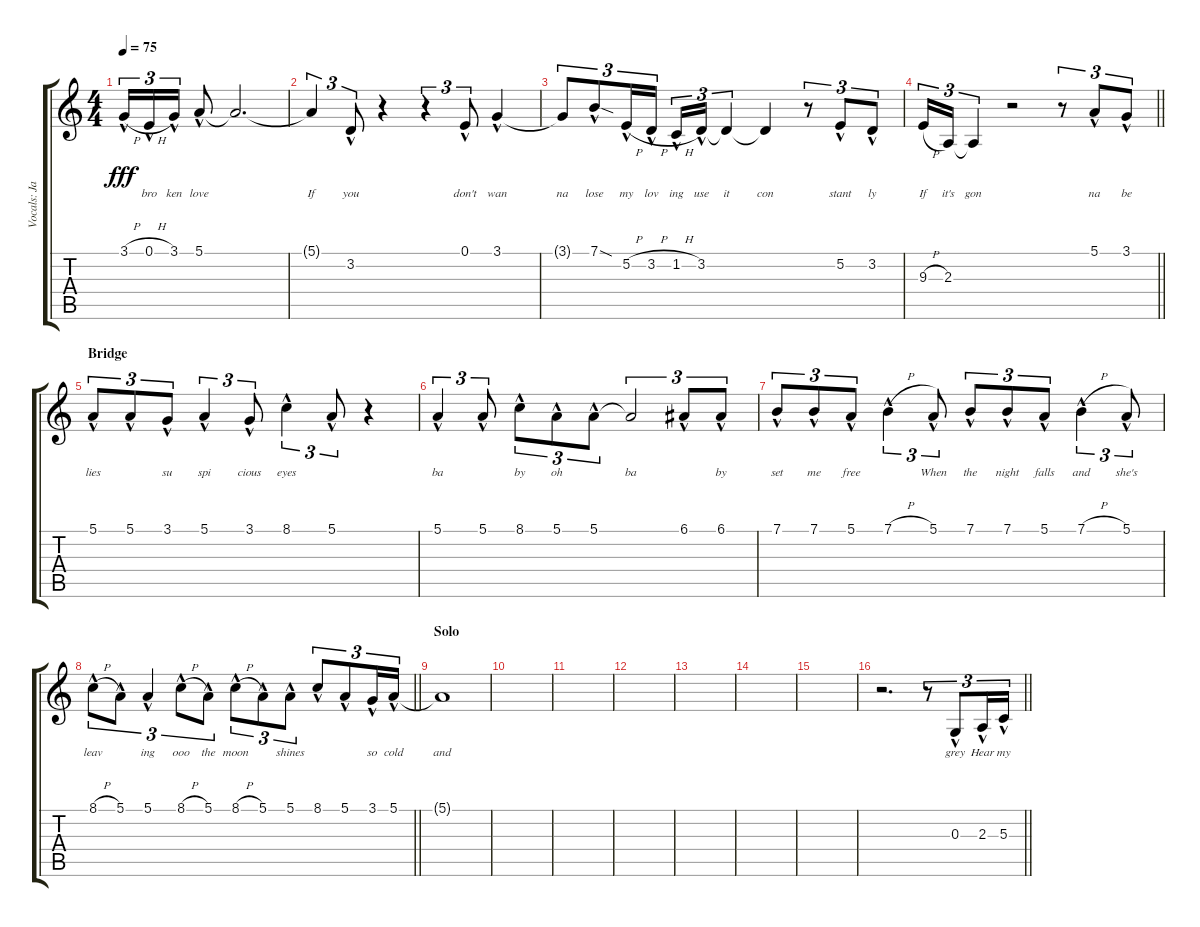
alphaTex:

\track ("Vocals: Jack" "Vocals: Ja") {instrument lead2sawtooth}
\staff {score tabs}
\tuning (E4 B3 G3 D3 A2 E2) {hide}
\ts (4 4)
\tempo 75
\clef g2
\ks c
3.1{h hac}.16{tu (3 2) lyrics (0 "") lyrics (1 "") lyrics (2 "") lyrics (3 "") lyrics (4 "") dy fff} 0.1{h hac}.16{tu (3 2) lyrics (0 "bro") lyrics (1 "") lyrics (2 "") lyrics (3 "") lyrics (4 "")} 3.1{hac}.16{tu (3 2) lyrics (0 "ken") lyrics (1 "") lyrics (2 "") lyrics (3 "") lyrics (4 "")} 5.1{hac}.8{lyrics (0 "love") lyrics (1 "") lyrics (2 "") lyrics (3 "") lyrics (4 "")} 5.1{t}.2{d lyrics (0 "") lyrics (1 "") lyrics (2 "") lyrics (3 "") lyrics (4 "")} |
5.1{t}.4{tu (3 2) lyrics (0 "If") lyrics (1 "") lyrics (2 "") lyrics (3 "") lyrics (4 "")} 3.2{hac}.8{tu (3 2) lyrics (0 "you") lyrics (1 "") lyrics (2 "") lyrics (3 "") lyrics (4 "")} r.4 r.4{tu (3 2)} 0.1{hac}.8{tu (3 2) lyrics (0 "don't") lyrics (1 "") lyrics (2 "") lyrics (3 "") lyrics (4 "")} 3.1{hac}.4{lyrics (0 "wan") lyrics (1 "") lyrics (2 "") lyrics (3 "") lyrics (4 "")} |
3.1{t}.8{tu (3 2) lyrics (0 "na") lyrics (1 "") lyrics (2 "") lyrics (3 "") lyrics (4 "")} 7.1{sod hac}.8{tu (3 2) lyrics (0 "lose") lyrics (1 "") lyrics (2 "") lyrics (3 "") lyrics (4 "")} 5.2{h hac}.16{tu (3 2) lyrics (0 "my") lyrics (1 "") lyrics (2 "") lyrics (3 "") lyrics (4 "")} 3.2{h hac}.16{tu (3 2) lyrics (0 "lov") lyrics (1 "") lyrics (2 "") lyrics (3 "") lyrics (4 "")} 1.2{h hac}.16{tu (3 2) lyrics (0 "ing") lyrics (1 "") lyrics (2 "") lyrics (3 "") lyrics (4 "")} 3.2{hac}.16{tu (3 2) lyrics (0 "use") lyrics (1 "") lyrics (2 "") lyrics (3 "") lyrics (4 "")} 3.2{t}.4{tu (3 2) lyrics (0 "it") lyrics (1 "") lyrics (2 "") lyrics (3 "") lyrics (4 "")} 3.2{t}.4{lyrics (0 "con") lyrics (1 "") lyrics (2 "") lyrics (3 "") lyrics (4 "")} r.8{tu (3 2)} 5.2{hac}.8{tu (3 2) lyrics (0 "stant") lyrics (1 "") lyrics (2 "") lyrics (3 "") lyrics (4 "")} 3.2{hac}.8{tu (3 2) lyrics (0 "ly") lyrics (1 "") lyrics (2 "") lyrics (3 "") lyrics (4 "")} |
\barLineRight lightlight
9.3{h}.16{tu (3 2) lyrics (0 "If") lyrics (1 "") lyrics (2 "") lyrics (3 "") lyrics (4 "")} 2.3.16{tu (3 2) lyrics (0 "it's") lyrics (1 "") lyrics (2 "") lyrics (3 "") lyrics (4 "")} 2.3{t}.4{tu (3 2) lyrics (0 "gon") lyrics (1 "") lyrics (2 "") lyrics (3 "") lyrics (4 "")} r.2 r.8{tu (3 2)} 5.1{hac}.8{tu (3 2) lyrics (0 "na") lyrics (1 "") lyrics (2 "") lyrics (3 "") lyrics (4 "")} 3.1{hac}.8{tu (3 2) lyrics (0 "be") lyrics (1 "") lyrics (2 "") lyrics (3 "") lyrics (4 "")} |
\section ("" "Bridge")
5.1{hac}.8{tu (3 2) lyrics (0 "lies") lyrics (1 "") lyrics (2 "") lyrics (3 "") lyrics (4 "")} 5.1{hac}.8{tu (3 2) lyrics (0 "") lyrics (1 "") lyrics (2 "") lyrics (3 "") lyrics (4 "")} 3.1{hac}.8{tu (3 2) lyrics (0 "su") lyrics (1 "") lyrics (2 "") lyrics (3 "") lyrics (4 "")} 5.1{hac}.4{tu (3 2) lyrics (0 "spi") lyrics (1 "") lyrics (2 "") lyrics (3 "") lyrics (4 "")} 3.1{hac}.8{tu (3 2) lyrics (0 "cious") lyrics (1 "") lyrics (2 "") lyrics (3 "") lyrics (4 "")} 8.1{hac}.4{tu (3 2) lyrics (0 "eyes") lyrics (1 "") lyrics (2 "") lyrics (3 "") lyrics (4 "")} 5.1{hac}.8{tu (3 2) lyrics (0 "") lyrics (1 "") lyrics (2 "") lyrics (3 "") lyrics (4 "")} r.4 |
5.1{hac}.4{tu (3 2) lyrics (0 "ba") lyrics (1 "") lyrics (2 "") lyrics (3 "") lyrics (4 "")} 5.1{hac}.8{tu (3 2) lyrics (0 "") lyrics (1 "") lyrics (2 "") lyrics (3 "") lyrics (4 "")} 8.1{hac}.8{tu (3 2) lyrics (0 "by") lyrics (1 "") lyrics (2 "") lyrics (3 "") lyrics (4 "")} 5.1{hac}.8{tu (3 2) lyrics (0 "oh") lyrics (1 "") lyrics (2 "") lyrics (3 "") lyrics (4 "")} 5.1{hac}.8{tu (3 2) lyrics (0 "") lyrics (1 "") lyrics (2 "") lyrics (3 "") lyrics (4 "")} 5.1{t}.2{tu (3 2) lyrics (0 "ba") lyrics (1 "") lyrics (2 "") lyrics (3 "") lyrics (4 "")} 6.1{hac}.8{tu (3 2) lyrics (0 "") lyrics (1 "") lyrics (2 "") lyrics (3 "") lyrics (4 "")} 6.1{hac}.8{tu (3 2) lyrics (0 "by") lyrics (1 "") lyrics (2 "") lyrics (3 "") lyrics (4 "")} |
7.1{hac}.8{tu (3 2) lyrics (0 "set") lyrics (1 "") lyrics (2 "") lyrics (3 "") lyrics (4 "")} 7.1{hac}.8{tu (3 2) lyrics (0 "me") lyrics (1 "") lyrics (2 "") lyrics (3 "") lyrics (4 "")} 5.1{hac}.8{tu (3 2) lyrics (0 "free") lyrics (1 "") lyrics (2 "") lyrics (3 "") lyrics (4 "")} 7.1{h hac}.4{tu (3 2) lyrics (0 "") lyrics (1 "") lyrics (2 "") lyrics (3 "") lyrics (4 "")} 5.1{hac}.8{tu (3 2) lyrics (0 "When") lyrics (1 "") lyrics (2 "") lyrics (3 "") lyrics (4 "")} 7.1{hac}.8{tu (3 2) lyrics (0 "the") lyrics (1 "") lyrics (2 "") lyrics (3 "") lyrics (4 "")} 7.1{hac}.8{tu (3 2) lyrics (0 "night") lyrics (1 "") lyrics (2 "") lyrics (3 "") lyrics (4 "")} 5.1{hac}.8{tu (3 2) lyrics (0 "falls") lyrics (1 "") lyrics (2 "") lyrics (3 "") lyrics (4 "")} 7.1{h hac}.4{tu (3 2) lyrics (0 "and") lyrics (1 "") lyrics (2 "") lyrics (3 "") lyrics (4 "")} 5.1{hac}.8{tu (3 2) lyrics (0 "she's") lyrics (1 "") lyrics (2 "") lyrics (3 "") lyrics (4 "")} |
\barLineRight lightlight
8.1{h hac}.8{tu (3 2) lyrics (0 "leav") lyrics (1 "") lyrics (2 "") lyrics (3 "") lyrics (4 "")} 5.1{hac}.8{tu (3 2) lyrics (0 "") lyrics (1 "") lyrics (2 "") lyrics (3 "") lyrics (4 "")} 5.1{hac}.4{tu (3 2) lyrics (0 "ing") lyrics (1 "") lyrics (2 "") lyrics (3 "") lyrics (4 "")} 8.1{h hac}.8{tu (3 2) lyrics (0 "ooo") lyrics (1 "") lyrics (2 "") lyrics (3 "") lyrics (4 "")} 5.1{hac}.8{tu (3 2) lyrics (0 "the") lyrics (1 "") lyrics (2 "") lyrics (3 "") lyrics (4 "")} 8.1{h hac}.8{tu (3 2) lyrics (0 "moon") lyrics (1 "") lyrics (2 "") lyrics (3 "") lyrics (4 "")} 5.1{hac}.8{tu (3 2) lyrics (0 "") lyrics (1 "") lyrics (2 "") lyrics (3 "") lyrics (4 "")} 5.1{hac}.8{tu (3 2) lyrics (0 "shines") lyrics (1 "") lyrics (2 "") lyrics (3 "") lyrics (4 "")} 8.1{hac}.8{tu (3 2) lyrics (0 "") lyrics (1 "") lyrics (2 "") lyrics (3 "") lyrics (4 "")} 5.1{hac}.8{tu (3 2) lyrics (0 "") lyrics (1 "") lyrics (2 "") lyrics (3 "") lyrics (4 "")} 3.1{hac}.16{tu (3 2) lyrics (0 "so") lyrics (1 "") lyrics (2 "") lyrics (3 "") lyrics (4 "")} 5.1{hac}.16{tu (3 2) lyrics (0 "cold") lyrics (1 "") lyrics (2 "") lyrics (3 "") lyrics (4 "")} |
\section ("" "Solo")
5.1{t}.1{lyrics (0 "and") lyrics (1 "") lyrics (2 "") lyrics (3 "") lyrics (4 "")} |
|
|
|
|
|
|
\barLineRight lightlight
r.2{d} r.8{tu (3 2)} 0.3{hac}.8{tu (3 2) lyrics (0 "grey") lyrics (1 "") lyrics (2 "") lyrics (3 "") lyrics (4 "")} 2.3{hac}.16{tu (3 2) lyrics (0 "Hear") lyrics (1 "") lyrics (2 "") lyrics (3 "") lyrics (4 "")} 5.3{h hac}.16{tu (3 2) lyrics (0 "my") lyrics (1 "") lyrics (2 "") lyrics (3 "") lyrics (4 "")}
